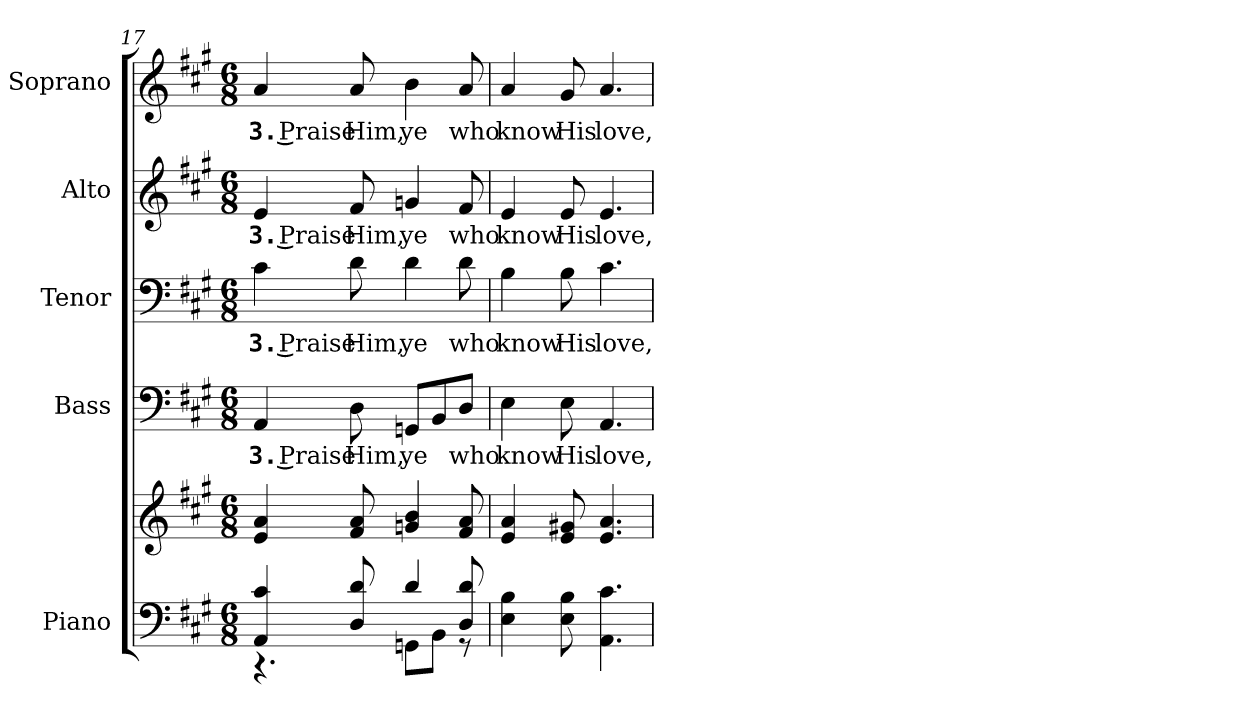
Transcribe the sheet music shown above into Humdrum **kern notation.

**kern	**kern	**kern	**text	**kern	**text	**kern	**text	**kern	**text
*part5	*part5	*part4	*part4	*part3	*part3	*part2	*part2	*part1	*part1
*staff6	*staff5	*staff4	*staff4	*staff3	*staff3	*staff2	*staff2	*staff1	*staff1
*I"Piano	*	*I"Bass	*	*I"Tenor	*	*I"Alto	*	*I"Soprano	*
*I'Pno.	*	*I'B.	*	*I'T.	*	*I'A.	*	*I'S.	*
!!LO:PB:g=z
*clefF4	*clefG2	*clefF4	*	*clefF4	*	*clefG2	*	*clefG2	*
*k[f#c#g#]	*k[f#c#g#]	*k[f#c#g#]	*	*k[f#c#g#]	*	*k[f#c#g#]	*	*k[f#c#g#]	*
*A:	*A:	*A:	*	*A:	*	*A:	*	*A:	*
*M6/8	*M6/8	*M6/8	*	*M6/8	*	*M6/8	*	*M6/8	*
=17	=17	=17	=17	=17	=17	=17	=17	=17	=17
*^	*	*	*	*	*	*	*	*	*
!	!	!	!	!LO:LY:b:color=#000000	!	!	!	!	!	!
!	!	!	!	!	!	!LO:LY:b:color=#000000	!	!	!	!
!	!	!	!	!	!	!	!	!LO:LY:b:color=#000000	!	!
!	!	!	!	!	!	!	!	!	!	!LO:LY:b:color=#000000
4AAi/ 4c#i	4.r	4ei/ 4ai	4AAi/	3. Praise	4c#i\	3. Praise	4ei/	3. Praise	4ai/	3. Praise
!	!	!	!	!LO:LY:b:color=#000000	!	!	!	!	!	!
!	!	!	!	!	!	!LO:LY:b:color=#000000	!	!	!	!
!	!	!	!	!	!	!	!	!LO:LY:b:color=#000000	!	!
!	!	!	!	!	!	!	!	!	!	!LO:LY:b:color=#000000
8Di/ 8di	.	8f#i/ 8ai	8Di\	Him,	8di\	Him,	8f#i/	Him,	8ai/	Him,
!	!	!	!	!LO:LY:b:color=#000000	!	!	!	!	!	!
!	!	!	!	!	!	!LO:LY:b:color=#000000	!	!	!	!
!	!	!	!	!	!	!	!	!LO:LY:b:color=#000000	!	!
!	!	!	!	!	!	!	!	!	!	!LO:LY:b:color=#000000
4di/	8GGni\L	4gni/ 4bi	8GGni/L	ye	4di\	ye	4gni/	ye	4bi\	ye
.	8BBi\J	.	8BBi/	.	.	.	.	.	.	.
!	!	!	!	!LO:LY:b:color=#000000	!	!	!	!	!	!
!	!	!	!	!	!	!LO:LY:b:color=#000000	!	!	!	!
!	!	!	!	!	!	!	!	!LO:LY:b:color=#000000	!	!
!	!	!	!	!	!	!	!	!	!	!LO:LY:b:color=#000000
8Di/ 8di	8r	8f#i/ 8ai	8Di/J	who	8di\	who	8f#i/	who	8ai/	who
*v	*v	*	*	*	*	*	*	*	*	*
=18	=18	=18	=18	=18	=18	=18	=18	=18	=18
*^	*	*	*	*	*	*	*	*	*
!	!	!	!	!LO:LY:b:color=#000000	!	!	!	!	!	!
*v	*v	*	*	*	*	*	*	*	*	*
*^	*	*	*	*	*	*	*	*	*
!	!	!	!	!	!	!LO:LY:b:color=#000000	!	!	!	!
*v	*v	*	*	*	*	*	*	*	*	*
*^	*	*	*	*	*	*	*	*	*
!	!	!	!	!	!	!	!	!LO:LY:b:color=#000000	!	!
*v	*v	*	*	*	*	*	*	*	*	*
*^	*	*	*	*	*	*	*	*	*
!	!	!	!	!	!	!	!	!	!	!LO:LY:b:color=#000000
*v	*v	*	*	*	*	*	*	*	*	*
4Ei\ 4Bi	4ei/ 4ai	4Ei\	know	4Bi\	know	4ei/	know	4ai/	know
!	!	!	!LO:LY:b:color=#000000	!	!	!	!	!	!
!	!	!	!	!	!LO:LY:b:color=#000000	!	!	!	!
!	!	!	!	!	!	!	!LO:LY:b:color=#000000	!	!
!	!	!	!	!	!	!	!	!	!LO:LY:b:color=#000000
8Ei\ 8Bi	8ei/ 8g#Xi	8Ei\	His	8Bi\	His	8ei/	His	8g#i/	His
!	!	!	!LO:LY:b:color=#000000	!	!	!	!	!	!
!	!	!	!	!	!LO:LY:b:color=#000000	!	!	!	!
!	!	!	!	!	!	!	!LO:LY:b:color=#000000	!	!
!	!	!	!	!	!	!	!	!	!LO:LY:b:color=#000000
4.AAi\ 4.c#i	4.ei/ 4.ai	4.AAi/	love,	4.c#i\	love,	4.ei/	love,	4.ai/	love,
=	=	=	=	=	=	=	=	=	=
*-	*-	*-	*-	*-	*-	*-	*-	*-	*-
